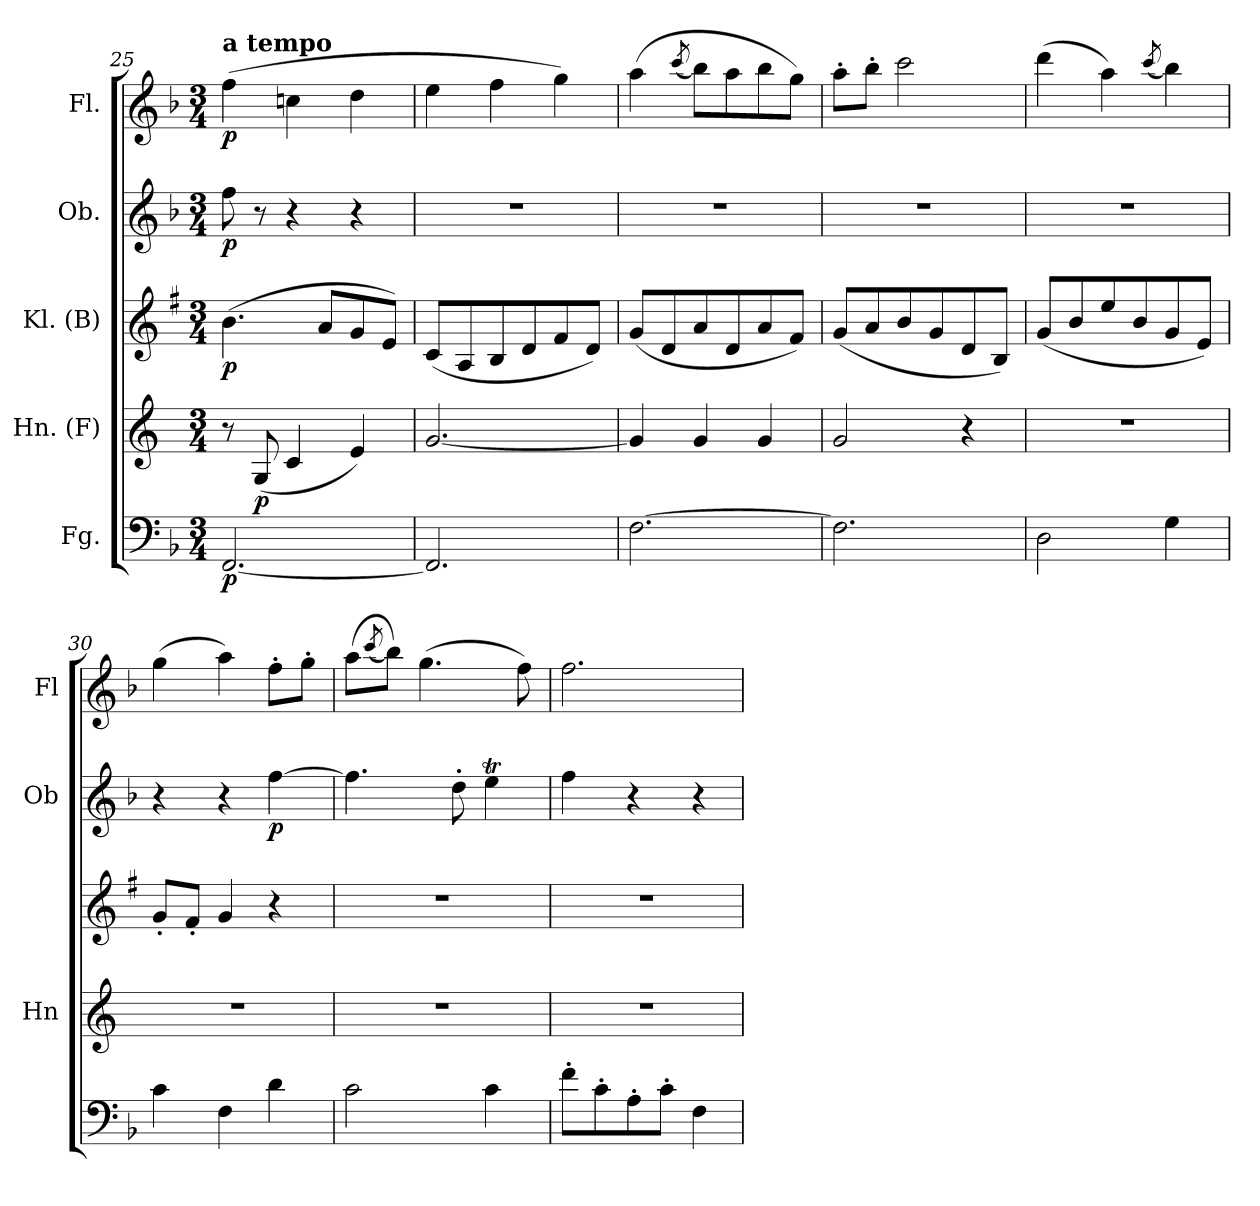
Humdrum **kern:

**kern	**dynam	**kern	**dynam	**kern	**dynam	**kern	**dynam	**kern	**dynam
*part5	*part5	*part4	*part4	*part3	*part3	*part2	*part2	*part1	*part1
*staff5	*staff5	*staff4	*staff4	*staff3	*staff3	*staff2	*staff2	*staff1	*staff1
*I"Fg.	*	*I"Hn. (F)	*	*I"Kl. (B)	*	*I"Ob.	*	*I"Fl.	*
*	*	*I'Hn	*	*	*	*I'Ob	*	*I'Fl	*
!!LO:LB:g=z
*clefF4	*	*clefG2	*	*clefG2	*	*clefG2	*	*clefG2	*
*	*	*ITrd4c7	*	*ITrd1c2	*	*	*	*	*
*k[b-]	*	*k[b-]	*	*k[b-]	*	*k[b-]	*	*k[b-]	*
*F:	*	*	*	*F:	*	*F:	*	*F:	*
*M3/4	*	*M3/4	*	*M3/4	*	*M3/4	*	*M3/4	*
=25	=25	=25	=25	=25	=25	=25	=25	=25	=25
!	!	!	!	!	!	!	!	!LO:TX:a:B:t=a tempo	!
!	!LO:DY:b	!	!	!	!LO:DY:b	!	!LO:DY:b	!	!LO:DY:b
[2.FF/	p	8r	.	(>4.a\	p	8ff\	p	(>4ff\	p
!	!	!	!LO:DY:b	!	!	!	!	!	!
.	.	(<8C/	p	.	.	8r	.	.	.
.	.	4F/	.	.	.	4r	.	4ccn\	.
.	.	.	.	8g/L	.	.	.	.	.
.	.	4A/)	.	8f/	.	4r	.	4dd\	.
.	.	.	.	8d/J)	.	.	.	.	.
=26	=26	=26	=26	=26	=26	=26	=26	=26	=26
2.FF/]	.	[2.c/	.	(<8B-/L	.	2.r	.	4ee\	.
.	.	.	.	8G/	.	.	.	.	.
.	.	.	.	8A/	.	.	.	4ff\	.
.	.	.	.	8c/	.	.	.	.	.
.	.	.	.	8e/	.	.	.	4gg\)	.
.	.	.	.	8c/J)	.	.	.	.	.
=27	=27	=27	=27	=27	=27	=27	=27	=27	=27
[2.F\	.	4c/]	.	(<8f/L	.	2.r	.	(>4aa\	.
.	.	.	.	8c/	.	.	.	.	.
.	.	.	.	.	.	.	.	(>8qccc/	.
.	.	4c/	.	8g/	.	.	.	8bb-\L)	.
.	.	.	.	8c/	.	.	.	8aa\	.
.	.	4c/	.	8g/	.	.	.	8bb-\	.
.	.	.	.	8e/J)	.	.	.	8gg\J)	.
=28	=28	=28	=28	=28	=28	=28	=28	=28	=28
2.F\]	.	2c/	.	(<8f/L	.	2.r	.	8aa'\L	.
.	.	.	.	8g/	.	.	.	8bb-'\J	.
.	.	.	.	8a/	.	.	.	2ccc\	.
.	.	.	.	8f/	.	.	.	.	.
.	.	4r	.	8c/	.	.	.	.	.
.	.	.	.	8A/J)	.	.	.	.	.
=29	=29	=29	=29	=29	=29	=29	=29	=29	=29
2D\	.	2.r	.	(<8f/L	.	2.r	.	(>4ddd\	.
.	.	.	.	8a/	.	.	.	.	.
.	.	.	.	8dd/	.	.	.	4aa\)	.
.	.	.	.	8a/	.	.	.	.	.
.	.	.	.	.	.	.	.	(>8qccc/	.
4G\	.	.	.	8f/	.	.	.	4bb-\)	.
.	.	.	.	8d/J)	.	.	.	.	.
=30	=30	=30	=30	=30	=30	=30	=30	=30	=30
4c\	.	2.r	.	8f'/L	.	4r	.	(>4gg\	.
.	.	.	.	8e'/J	.	.	.	.	.
4F\	.	.	.	4f/	.	4r	.	4aa\)	.
!	!	!	!	!	!	!	!LO:DY:b	!	!
4d\	.	.	.	4r	.	[4ff\	p	8ff'\L	.
.	.	.	.	.	.	.	.	8gg'\J	.
=31	=31	=31	=31	=31	=31	=31	=31	=31	=31
2c\	.	2.r	.	2.r	.	4.ff\]	.	(>8aa\L	.
.	.	.	.	.	.	.	.	(>8qccc/	.
.	.	.	.	.	.	.	.	8bb-\J))	.
.	.	.	.	.	.	.	.	(>4.gg\	.
.	.	.	.	.	.	8dd'\	.	.	.
4c\	.	.	.	.	.	4eet\	.	.	.
.	.	.	.	.	.	.	.	8ff\)	.
=32	=32	=32	=32	=32	=32	=32	=32	=32	=32
8f'\L	.	2.r	.	2.r	.	4ff\	.	2.ff\	.
8c'\	.	.	.	.	.	.	.	.	.
8A'\	.	.	.	.	.	4r	.	.	.
8c'\J	.	.	.	.	.	.	.	.	.
4F\	.	.	.	.	.	4r	.	.	.
=	=	=	=	=	=	=	=	=	=
*-	*-	*-	*-	*-	*-	*-	*-	*-	*-
